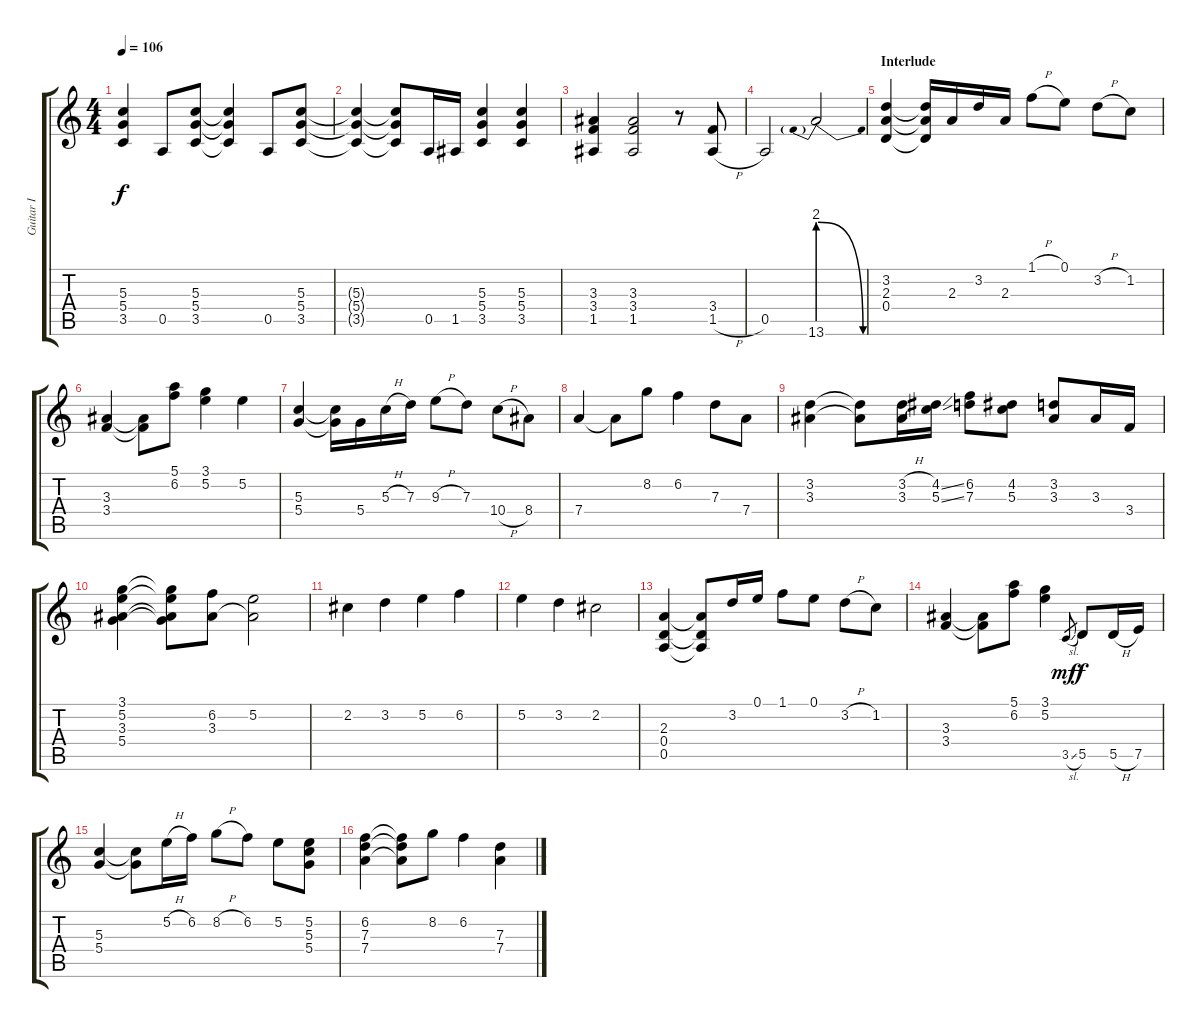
\track ("Guitar I" "Guitar I") {instrument distortionguitar}
\staff {score tabs}
\tuning (E4 B3 G3 D3 A2 E2) {hide}
\ts (4 4)
\tempo 106
\clef g2
\ks c
(5.3 5.4 3.5).4{dy f} 0.5.8 (5.3 5.4 3.5).8 (5.3{t} 5.4{t} 3.5{t}).4 0.5.8 (5.3 5.4 3.5).8 |
(5.3{t} 5.4{t} 3.5{t}).4 (5.3{t} 5.4{t} 3.5{t}).8 0.5.16 1.5.16 (5.3 5.4 3.5).4 (5.3 5.4 3.5).4 |
(3.3 3.4 1.5).4 (3.3 3.4 1.5).2 r.8 (3.4 1.5{h}).8 |
0.5.2 13.6{be (prebendrelease 0 8 60 0)}.2 |
\section ("" "Interlude")
(3.2 2.3 0.4).4 (3.2{t} 2.3{t} 0.4{t}).16 2.3.16 3.2.16 2.3.16 1.1{h}.8 0.1.8 3.2{h}.8 1.2.8 |
(3.3 3.4).4 (3.3{t} 3.4{t}).8 (5.1 6.2).8 (3.1 5.2).4 5.2.4 |
(5.3 5.4).4 (5.3{t} 5.4{t}).16 5.4.16 5.3{h}.16 7.3.16 9.3{h}.8 7.3.8 10.4{h}.8 8.4.8 |
7.4.4 7.4{t}.8 8.2.8 6.2.4 7.3.8 7.4.8 |
(3.2 3.3).4 (3.2{t} 3.3{t}).8 (3.2{h} 3.3{h}).16 (4.2{ss} 5.3{ss}).16 (6.2 7.3).8 (4.2 5.3).8 (3.2 3.3).8 3.3.16 3.4.16 |
(3.1 5.2 3.3 5.4).4 (3.1{t} 5.2{t} 3.3{t} 5.4{t}).8 (6.2 3.3).8 (5.2 3.3{t}).2 |
2.2.4 3.2.4 5.2.4 6.2.4 |
5.2.4 3.2.4 2.2.2 |
(2.3 0.4 0.5).4 (2.3{t} 0.4{t} 0.5{t}).8 3.2.16 0.1.16 1.1.8 0.1.8 3.2{h}.8 1.2.8 |
(3.3 3.4).4 (3.3{t} 3.4{t}).8 (5.1 6.2).8 (3.1 5.2).4 3.5{sl}.8{gr dy mf} 5.5.8{dy f} 5.5{h}.16 7.5.16 |
(5.3 5.4).4 (5.3{t} 5.4{t}).8 5.2{h}.16 6.2.16 8.2{h}.8 6.2.8 5.2.8 (5.2 5.3 5.4).8 |
(6.2 7.3 7.4).4 (6.2{t} 7.3{t} 7.4{t}).8 8.2.8 6.2.4 (7.3 7.4).4
